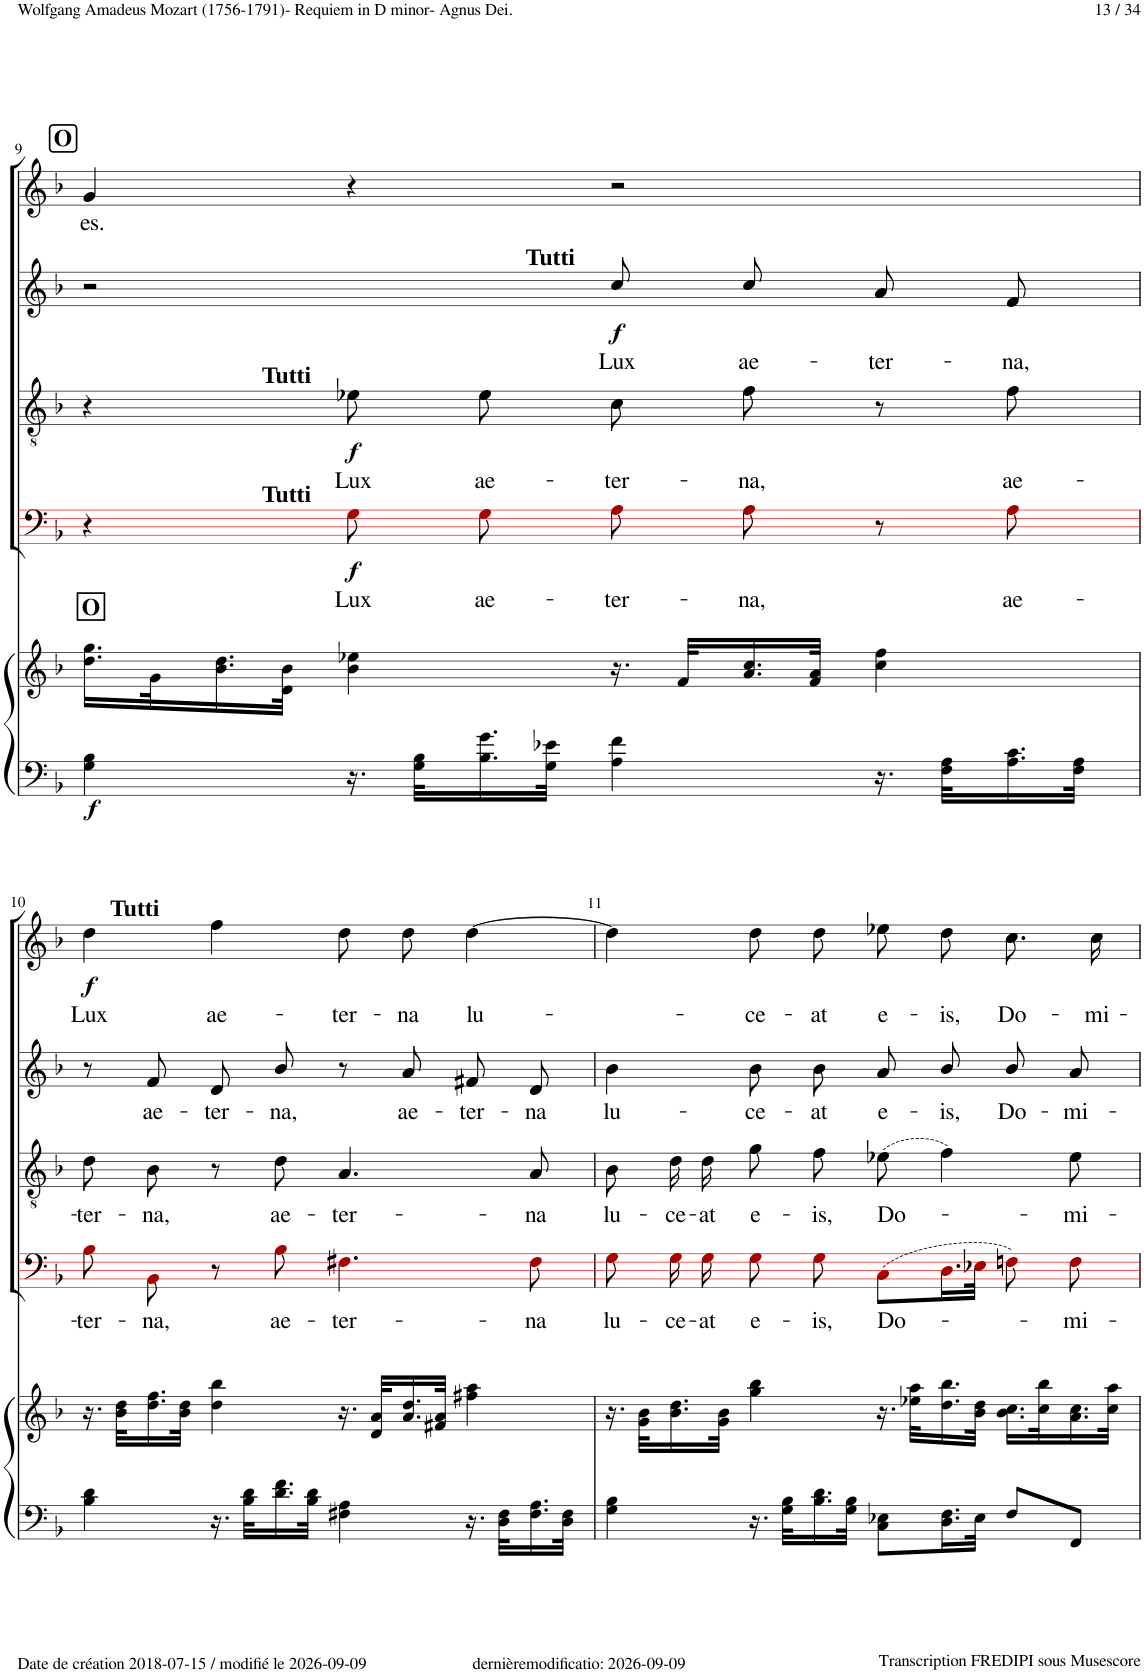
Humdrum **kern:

**kern	**kern	**dynam	**kern	**text	**dynam	**kern	**text	**dynam	**kern	**text	**dynam	**kern	**text	**dynam	**kern	**text
*part6	*part6	*part6	*part5	*part5	*part5	*part4	*part4	*part4	*part3	*part3	*part3	*part2	*part2	*part2	*part1	*part1
*staff7	*staff6	*staff6/7	*staff5	*staff5	*staff5	*staff4	*staff4	*staff4	*staff3	*staff3	*staff3	*staff2	*staff2	*staff2	*staff1	*staff1
*I"Piano	*	*	*I"Basse	*	*	*I"Tenor	*	*	*I"Alto	*	*	*I"Soprano	*	*	*I"Soprano	*
*I'Pno	*	*	*	*	*	*	*	*	*	*	*	*	*	*	*I'S.	*
!!LO:PB:g=z
*clefF4	*clefG2	*	*clefF4	*	*	*clefGv2	*	*	*clefG2	*	*	*clefG2	*	*	*clefG2	*
*	*	*	*ITrd8c14	*	*	*	*	*	*	*	*	*	*	*	*	*
*k[b-]	*k[b-]	*	*k[b-]	*	*	*k[b-]	*	*	*k[b-]	*	*	*k[b-]	*	*	*k[b-]	*
*M4/4	*M4/4	*	*M4/4	*	*	*M4/4	*	*	*M4/4	*	*	*M4/4	*	*	*M4/4	*
*met(c)	*met(c)	*	*met(c)	*	*	*met(c)	*	*	*met(c)	*	*	*met(c)	*	*	*met(c)	*
!!LO:REH:place=s1:a:B:cj:fs=14:t=O
=9	=9	=9	=9	=9	=9	=9	=9	=9	=9	=9	=9	=9	=9	=9	=9	=9
!	!LO:TX:a:B:t=O	!	!	!	!	!	!	!	!	!	!	!	!	!	!	!
!	!	!LO:DY:b=2	!	!	!	!	!	!	!	!	!	!	!LO:LY:b	!	!	!
4G\ 4B-\	16.dd\ 16.gg\LL	f	4r	.	.	4r	.	.	2r	.	.	4g/	es.	.	4g!	es.
.	32g\K	.	.	.	.	.	.	.	.	.	.	.	.	.	.	.
.	16.b-\ 16.dd\	.	.	.	.	.	.	.	.	.	.	.	.	.	.	.
.	32d\ 32b-\JJk	.	.	.	.	.	.	.	.	.	.	.	.	.	.	.
!	!	!	!	!	!	!LO:TX:a:B:t=Tutti	!	!	!	!	!	!	!	!	!	!
!	!	!	!LO:TX:a:B:t=Tutti	!	!	!	!	!	!	!	!	!	!	!	!	!
!	!	!	!	!LO:LY:b	!LO:DY:b	!	!LO:LY:b	!LO:DY:b	!	!	!	!	!	!	!	!
16.r	4b-\ 4ee-X\	.	8G!i\	Lux	f	8e-X!\L	Lux	f	.	.	.	4r	.	.	4r	.
32G\ 32B-\KLL	.	.	.	.	.	.	.	.	.	.	.	.	.	.	.	.
!	!	!	!	!LO:LY:b	!	!	!LO:LY:b	!	!	!	!	!	!	!	!	!
16.B-\ 16.g\	.	.	8G!i\	ae-	.	8e-!\J	ae-	.	.	.	.	.	.	.	.	.
32G\ 32e-X\JJk	.	.	.	.	.	.	.	.	.	.	.	.	.	.	.	.
!	!	!	!	!	!	!	!	!	!LO:TX:a:B:t=Tutti	!	!	!	!	!	!	!
!	!	!	!	!LO:LY:b	!	!	!LO:LY:b	!	!	!LO:LY:b	!LO:DY:b	!	!	!	!	!
4A\ 4f\	16.r	.	8A!i\	-ter-	.	8c!\L	-ter-	.	8cc!/L	Lux	f	2r	.	.	2r	.
.	32f/KLL	.	.	.	.	.	.	.	.	.	.	.	.	.	.	.
!	!	!	!	!LO:LY:b	!	!	!LO:LY:b	!	!	!LO:LY:b	!	!	!	!	!	!
.	16.a/ 16.cc/	.	8A!i\	-na,	.	8f!\J	-na,	.	8cc!/J	ae-	.	.	.	.	.	.
.	32f/ 32a/JJk	.	.	.	.	.	.	.	.	.	.	.	.	.	.	.
!	!	!	!	!	!	!	!	!	!	!LO:LY:b	!	!	!	!	!	!
16.r	4cc\ 4ff\	.	8r	.	.	8r	.	.	8a!/L	-ter-	.	.	.	.	.	.
32F\ 32A\KLL	.	.	.	.	.	.	.	.	.	.	.	.	.	.	.	.
!	!	!	!	!LO:LY:b	!	!	!LO:LY:b	!	!	!LO:LY:b	!	!	!	!	!	!
16.A\ 16.c\	.	.	8A!i\	ae-	.	8f!\	ae-	.	8f!/J	-na,	.	.	.	.	.	.
32F\ 32A\JJk	.	.	.	.	.	.	.	.	.	.	.	.	.	.	.	.
!!LO:LB:g=z
=10	=10	=10	=10	=10	=10	=10	=10	=10	=10	=10	=10	=10	=10	=10	=10	=10
!	!	!	!	!	!	!	!	!	!	!	!	!LO:TX:a:B:t=Tutti	!	!	!	!
!	!	!	!	!LO:LY:b	!	!	!LO:LY:b	!	!	!	!	!	!LO:LY:b	!LO:DY:b	!	!
4B-\ 4d\	16.r	.	8B-!i\	-ter-	.	8d!\L	-ter-	.	8r	.	.	4dd!\	Lux	f	1r	.
.	32b-\ 32dd\KLL	.	.	.	.	.	.	.	.	.	.	.	.	.	.	.
!	!	!	!	!LO:LY:b	!	!	!LO:LY:b	!	!	!LO:LY:b	!	!	!	!	!	!
.	16.dd\ 16.ff\	.	8BB-!i\	-na,	.	8B-!\J	-na,	.	8f!/	ae-	.	.	.	.	.	.
.	32b-\ 32dd\JJk	.	.	.	.	.	.	.	.	.	.	.	.	.	.	.
!	!	!	!	!	!	!	!	!	!	!LO:LY:b	!	!	!LO:LY:b	!	!	!
16.r	4dd\ 4bb-\	.	8r	.	.	8r	.	.	8d!/L	-ter-	.	4ff!\	ae-	.	.	.
32B-\ 32d\KLL	.	.	.	.	.	.	.	.	.	.	.	.	.	.	.	.
!	!	!	!	!LO:LY:b	!	!	!LO:LY:b	!	!	!LO:LY:b	!	!	!	!	!	!
16.d\ 16.f\	.	.	8B-!i\	ae-	.	8d!\	ae-	.	8b-!/J	-na,	.	.	.	.	.	.
32B-\ 32d\JJk	.	.	.	.	.	.	.	.	.	.	.	.	.	.	.	.
!	!	!	!	!LO:LY:b	!	!	!LO:LY:b	!	!	!	!	!	!LO:LY:b	!	!	!
4F#X\ 4A\	16.r	.	4.F#X!i\	-ter-	.	4.A!/	-ter-	.	8r	.	.	8dd!\L	-ter-	.	.	.
.	32d/ 32a/KLL	.	.	.	.	.	.	.	.	.	.	.	.	.	.	.
!	!	!	!	!	!	!	!	!	!	!LO:LY:b	!	!	!LO:LY:b	!	!	!
.	16.a/ 16.dd/	.	.	.	.	.	.	.	8a!/	ae-	.	8dd!\J	-na	.	.	.
.	32f#X/ 32a/JJk	.	.	.	.	.	.	.	.	.	.	.	.	.	.	.
!	!	!	!	!	!	!	!	!	!	!LO:LY:b	!	!	!LO:LY:b	!	!	!
16.r	4ff#X\ 4aa\	.	.	.	.	.	.	.	8f#X!/L	-ter-	.	[4dd!\	lu-	.	.	.
32D\ 32F#\KLL	.	.	.	.	.	.	.	.	.	.	.	.	.	.	.	.
!	!	!	!	!LO:LY:b	!	!	!LO:LY:b	!	!	!LO:LY:b	!	!	!	!	!	!
16.F#\ 16.A\	.	.	8F#!i\	-na	.	8A!/	-na	.	8d!/J	-na	.	.	.	.	.	.
32D\ 32F#\JJk	.	.	.	.	.	.	.	.	.	.	.	.	.	.	.	.
=11	=11	=11	=11	=11	=11	=11	=11	=11	=11	=11	=11	=11	=11	=11	=11	=11
!	!	!	!	!LO:LY:b	!	!	!LO:LY:b	!	!	!LO:LY:b	!	!	!	!	!	!
4G\ 4B-\	16.r	.	8G!i\	lu-	.	8B-!\L	lu-	.	4b-!\	lu-	.	4dd!\]	.	.	1r	.
.	32g\ 32b-\KLL	.	.	.	.	.	.	.	.	.	.	.	.	.	.	.
!	!	!	!	!LO:LY:b	!	!	!LO:LY:b	!	!	!	!	!	!	!	!	!
.	16.b-\ 16.dd\	.	16G!i\	-ce-	.	16d!\L	-ce-	.	.	.	.	.	.	.	.	.
!	!	!	!	!LO:LY:b	!	!	!LO:LY:b	!	!	!	!	!	!	!	!	!
.	.	.	16G!i\	-at	.	16d!\JJ	-at	.	.	.	.	.	.	.	.	.
.	32g\ 32b-\JJk	.	.	.	.	.	.	.	.	.	.	.	.	.	.	.
!	!	!	!	!LO:LY:b	!	!	!LO:LY:b	!	!	!LO:LY:b	!	!	!LO:LY:b	!	!	!
16.r	4gg\ 4bb-\	.	8G!i\	e-	.	8g!\L	e-	.	8b-!\L	-ce-	.	8dd!\L	-ce-	.	.	.
32G\ 32B-\KLL	.	.	.	.	.	.	.	.	.	.	.	.	.	.	.	.
!	!	!	!	!LO:LY:b	!	!	!LO:LY:b	!	!	!LO:LY:b	!	!	!LO:LY:b	!	!	!
16.B-\ 16.d\	.	.	8G'~!i\	-is,	.	8f!\J	-is,	.	8b-!\J	-at	.	8dd!\J	-at	.	.	.
32G\ 32B-\JJk	.	.	.	.	.	.	.	.	.	.	.	.	.	.	.	.
!	!	!	!	!LO:LY:b	!	!	!LO:LY:b	!	!	!LO:LY:b	!	!	!LO:LY:b	!	!	!
8C\ 8E-X\L	16.r	.	(8C!i\L	Do-	.	(8e-X!\	Do-	.	8a!/L	e-	.	8ee-X!\L	e-	.	.	.
.	32ee-X\ 32aa\KLL	.	.	.	.	.	.	.	.	.	.	.	.	.	.	.
!	!	!	!	!	!	!	!	!	!	!LO:LY:b	!	!	!LO:LY:b	!	!	!
16.D\ 16.F\L	16.dd\ 16.bb-\	.	16.D!i\L	.	.	4f!\)	.	.	8b-!/J	-is,	.	8dd!\J	-is,	.	.	.
32E-\JJk	32b-\ 32dd\JJk	.	32E-X!i\JJk	.	.	.	.	.	.	.	.	.	.	.	.	.
!	!	!	!	!	!	!	!	!	!	!LO:LY:b	!	!	!LO:LY:b	!	!	!
8F/L	16.b-\ 16.cc\LL	.	8Fn!i\)	.	.	.	.	.	8b-!/L	Do-	.	8.cc!\L	Do-	.	.	.
.	32cc\ 32bb-\K	.	.	.	.	.	.	.	.	.	.	.	.	.	.	.
!	!	!	!	!LO:LY:b	!	!	!LO:LY:b	!	!	!LO:LY:b	!	!	!	!	!	!
8FF/J	16.a\ 16.cc\	.	8F!i\	-mi-	.	8e-!\	-mi-	.	8a!/J	-mi-	.	.	.	.	.	.
!	!	!	!	!	!	!	!	!	!	!	!	!	!LO:LY:b	!	!	!
.	.	.	.	.	.	.	.	.	.	.	.	16cc!\Jk	-mi-	.	.	.
.	32cc\ 32aa\JJk	.	.	.	.	.	.	.	.	.	.	.	.	.	.	.
=	=	=	=	=	=	=	=	=	=	=	=	=	=	=	=	=
*-	*-	*-	*-	*-	*-	*-	*-	*-	*-	*-	*-	*-	*-	*-	*-	*-
